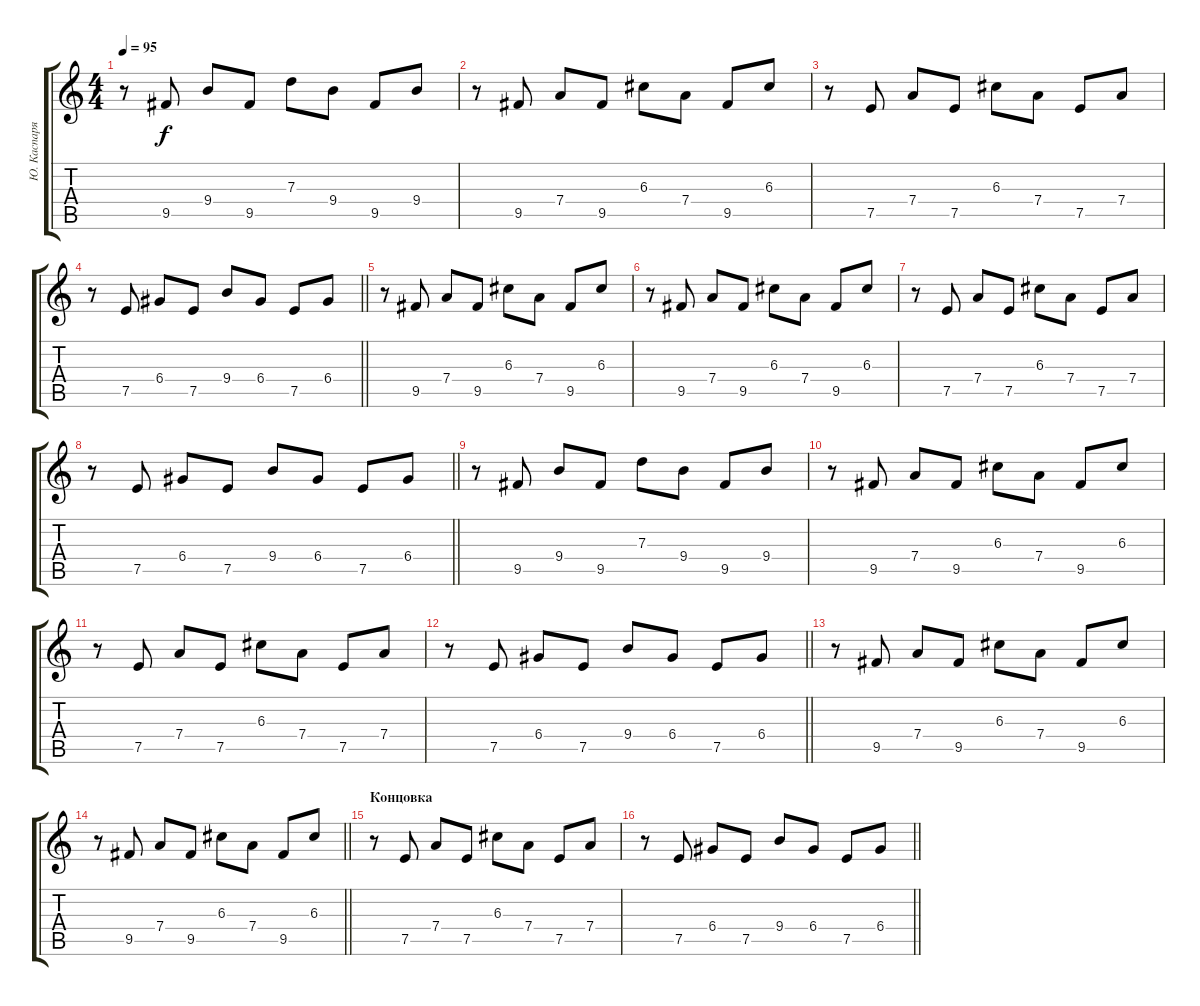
\track ("Ю. Каспарян" "Ю. Каспаря") {instrument electricguitarmuted}
\staff {score tabs}
\tuning (E4 B3 G3 D3 A2 E2) {hide}
\ts (4 4)
\tempo 95
\clef g2
\ks c
r.8{dy f} 9.5.8 9.4.8 9.5.8 7.3.8 9.4.8 9.5.8 9.4.8 |
r.8 9.5.8 7.4.8 9.5.8 6.3.8 7.4.8 9.5.8 6.3.8 |
r.8 7.5.8 7.4.8 7.5.8 6.3.8 7.4.8 7.5.8 7.4.8 |
\barLineRight lightlight
r.8 7.5.8 6.4.8 7.5.8 9.4.8 6.4.8 7.5.8 6.4.8 |
r.8 9.5.8 7.4.8 9.5.8 6.3.8 7.4.8 9.5.8 6.3.8 |
r.8 9.5.8 7.4.8 9.5.8 6.3.8 7.4.8 9.5.8 6.3.8 |
r.8 7.5.8 7.4.8 7.5.8 6.3.8 7.4.8 7.5.8 7.4.8 |
\barLineRight lightlight
r.8 7.5.8 6.4.8 7.5.8 9.4.8 6.4.8 7.5.8 6.4.8 |
r.8 9.5.8 9.4.8 9.5.8 7.3.8 9.4.8 9.5.8 9.4.8 |
r.8 9.5.8 7.4.8 9.5.8 6.3.8 7.4.8 9.5.8 6.3.8 |
r.8 7.5.8 7.4.8 7.5.8 6.3.8 7.4.8 7.5.8 7.4.8 |
\barLineRight lightlight
r.8 7.5.8 6.4.8 7.5.8 9.4.8 6.4.8 7.5.8 6.4.8 |
r.8 9.5.8 7.4.8 9.5.8 6.3.8 7.4.8 9.5.8 6.3.8 |
\barLineRight lightlight
r.8 9.5.8 7.4.8 9.5.8 6.3.8 7.4.8 9.5.8 6.3.8 |
\section ("" "Концовка")
r.8 7.5.8 7.4.8 7.5.8 6.3.8 7.4.8 7.5.8 7.4.8 |
\barLineRight lightlight
r.8 7.5.8 6.4.8 7.5.8 9.4.8 6.4.8 7.5.8 6.4.8
